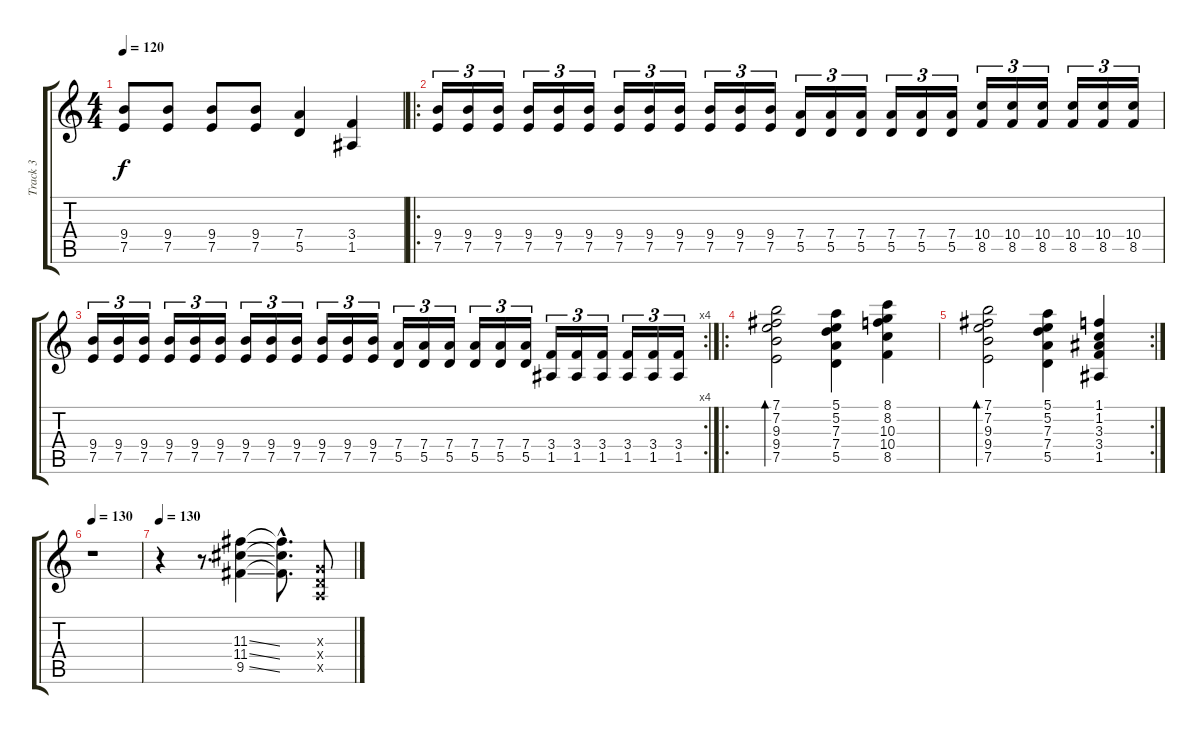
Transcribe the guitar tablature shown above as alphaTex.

\track ("Track 3" "Track 3") {instrument distortionguitar}
\staff {score tabs}
\tuning (E4 B3 G3 D3 A2 E2) {hide}
\ts (4 4)
\tempo 120
\clef g2
\ks c
(9.4 7.5).8{dy f} (9.4 7.5).8 (9.4 7.5).8 (9.4 7.5).8 (7.4 5.5).4 (3.4 1.5).4 |
\ro
(9.4 7.5).16{tu (3 2)} (9.4 7.5).16{tu (3 2)} (9.4 7.5).16{tu (3 2)} (9.4 7.5).16{tu (3 2)} (9.4 7.5).16{tu (3 2)} (9.4 7.5).16{tu (3 2)} (9.4 7.5).16{tu (3 2)} (9.4 7.5).16{tu (3 2)} (9.4 7.5).16{tu (3 2)} (9.4 7.5).16{tu (3 2)} (9.4 7.5).16{tu (3 2)} (9.4 7.5).16{tu (3 2)} (7.4 5.5).16{tu (3 2)} (7.4 5.5).16{tu (3 2)} (7.4 5.5).16{tu (3 2)} (7.4 5.5).16{tu (3 2)} (7.4 5.5).16{tu (3 2)} (7.4 5.5).16{tu (3 2)} (10.4 8.5).16{tu (3 2)} (10.4 8.5).16{tu (3 2)} (10.4 8.5).16{tu (3 2)} (10.4 8.5).16{tu (3 2)} (10.4 8.5).16{tu (3 2)} (10.4 8.5).16{tu (3 2)} |
\rc 4
(9.4 7.5).16{tu (3 2)} (9.4 7.5).16{tu (3 2)} (9.4 7.5).16{tu (3 2)} (9.4 7.5).16{tu (3 2)} (9.4 7.5).16{tu (3 2)} (9.4 7.5).16{tu (3 2)} (9.4 7.5).16{tu (3 2)} (9.4 7.5).16{tu (3 2)} (9.4 7.5).16{tu (3 2)} (9.4 7.5).16{tu (3 2)} (9.4 7.5).16{tu (3 2)} (9.4 7.5).16{tu (3 2)} (7.4 5.5).16{tu (3 2)} (7.4 5.5).16{tu (3 2)} (7.4 5.5).16{tu (3 2)} (7.4 5.5).16{tu (3 2)} (7.4 5.5).16{tu (3 2)} (7.4 5.5).16{tu (3 2)} (3.4 1.5).16{tu (3 2)} (3.4 1.5).16{tu (3 2)} (3.4 1.5).16{tu (3 2)} (3.4 1.5).16{tu (3 2)} (3.4 1.5).16{tu (3 2)} (3.4 1.5).16{tu (3 2)} |
\ro
(7.1 7.2 9.3 9.4 7.5).2{bd 480} (5.1 5.2 7.3 7.4 5.5).4 (8.1 8.2 10.3 10.4 8.5).4 |
\rc 2
(7.1 7.2 9.3 9.4 7.5).2{bd 480} (5.1 5.2 7.3 7.4 5.5).4 (1.1 1.2 3.3 3.4 1.5).4 |
\tempo 130
r.1 |
\tempo 130
r.4 r.8{d} (11.3{ss} 11.4{ss} 9.5{ss}).4 (11.3{hac t} 11.4{hac t} 9.5{hac t}).8{d} (0.3{x} 0.4{x} 0.5{x}).8
